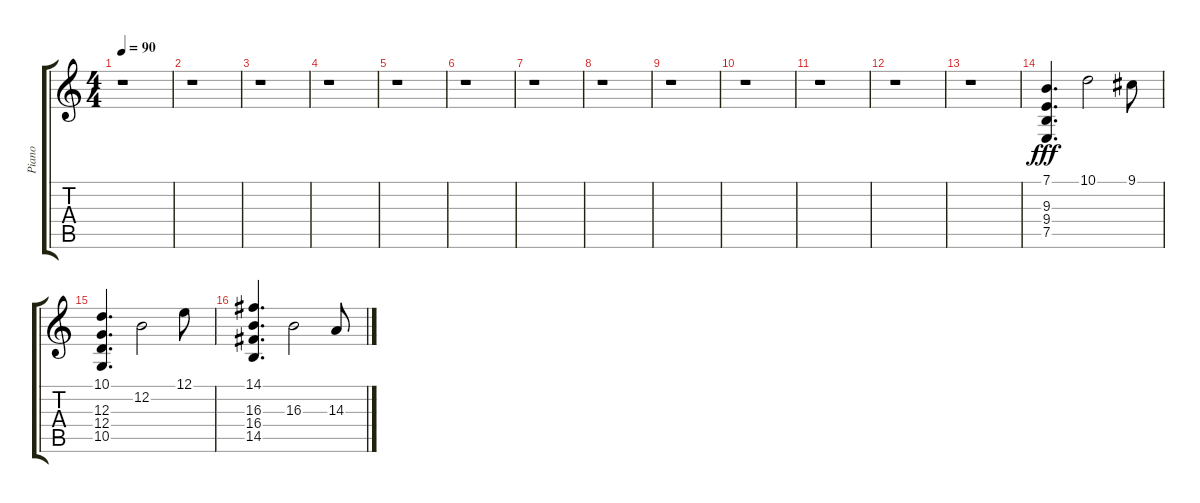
\track ("Piano" "Piano") {instrument brightacousticpiano}
\staff {score tabs}
\tuning (E4 B3 G3 D3 A2 E2) {hide}
\ts (4 4)
\tempo 90
\clef g2
\ks c
r.1{dy f} |
r.1 |
r.1 |
r.1 |
r.1 |
r.1 |
r.1 |
r.1 |
r.1 |
r.1 |
r.1 |
r.1 |
r.1 |
(7.1 9.3 9.4 7.5).4{d dy fff} 10.1.2 9.1.8 |
(10.1 12.3 12.4 10.5).4{d} 12.2.2 12.1.8 |
(14.1 16.3 16.4 14.5).4{d} 16.3.2 14.3.8
